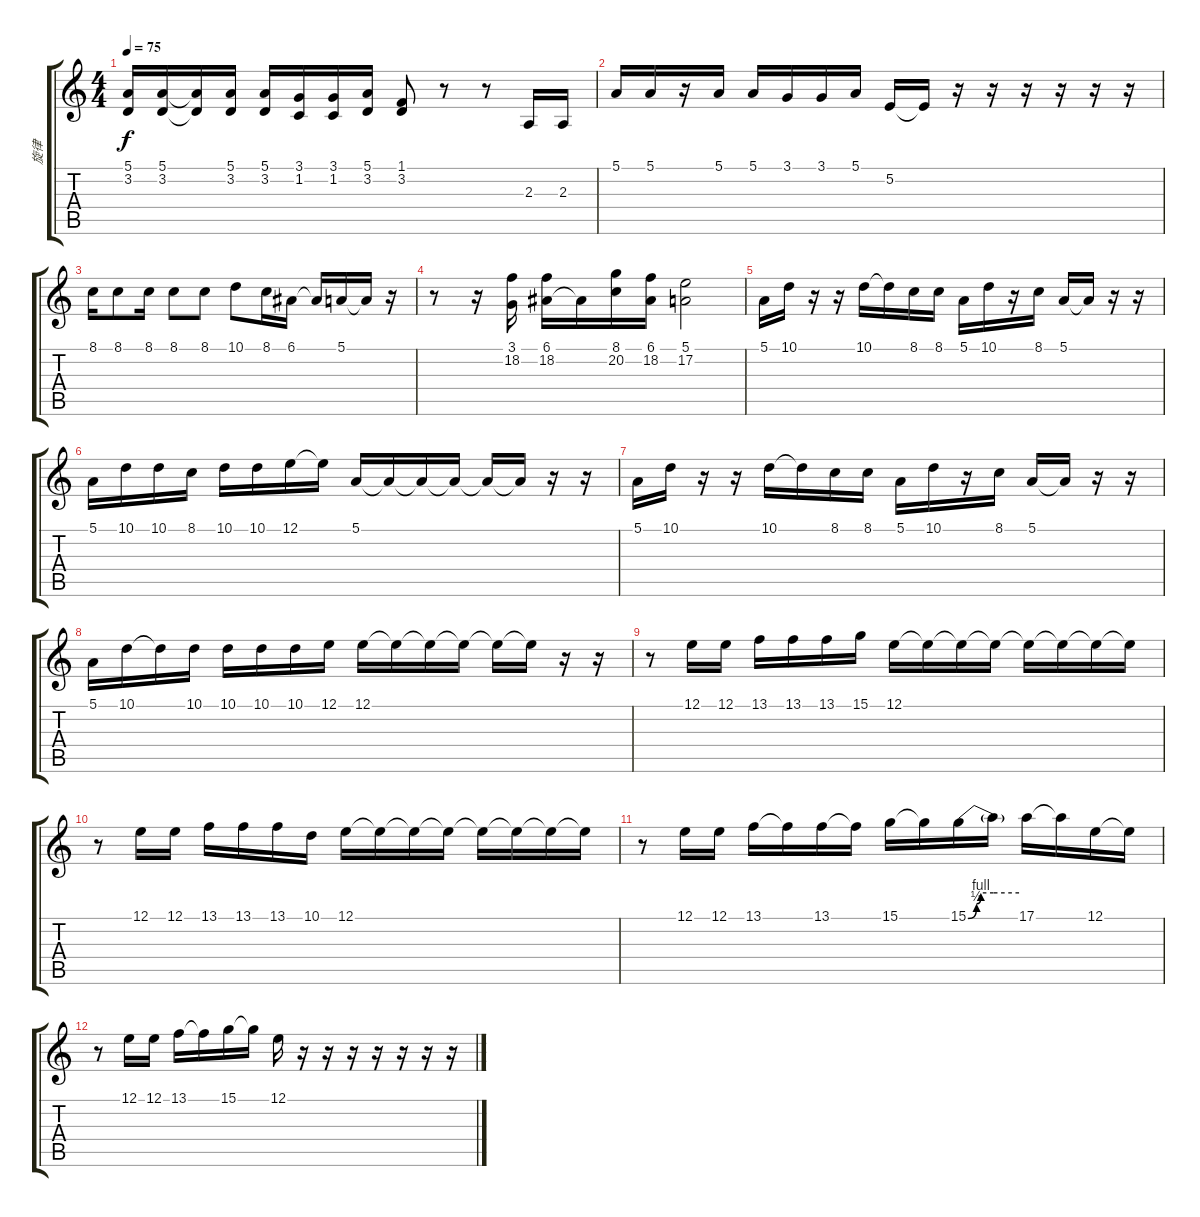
\track ("旋律" "旋律") {instrument altosax}
\staff {score tabs}
\tuning (E4 B3 G3 D3 A2 E2) {hide}
\ts (4 4)
\tempo 75
\clef g2
\ks c
(5.1 3.2).16{dy f} (5.1 3.2).16 (5.1{t} 3.2{t}).16 (5.1 3.2).16 (5.1 3.2).16 (3.1 1.2).16 (3.1 1.2).16 (5.1 3.2).16 (1.1 3.2).8 r.8 r.8 2.3.16 2.3.16 |
5.1.16 5.1.16 r.16 5.1.16 5.1.16 3.1.16 3.1.16 5.1.16 5.2.16 5.2{t}.16 r.16 r.16 r.16 r.16 r.16 r.16 |
8.1.16 8.1.8 8.1.16 8.1.8 8.1.8 10.1.8 8.1.16 6.1.16 6.1{t}.16 5.1.16 5.1{t}.16 r.16 |
r.8 r.16 (3.1 18.2).16 (6.1 18.2).16 6.1{t}.16 (8.1 20.2).16 (6.1 18.2).16 (5.1 17.2).2 |
5.1.16 10.1.16 r.16 r.16 10.1.16 10.1{t}.16 8.1.16 8.1.16 5.1.16 10.1.16 r.16 8.1.16 5.1.16 5.1{t}.16 r.16 r.16 |
5.1.16 10.1.16 10.1.16 8.1.16 10.1.16 10.1.16 12.1.16 12.1{t}.16 5.1.16 5.1{t}.16 5.1{t}.16 5.1{t}.16 5.1{t}.16 5.1{t}.16 r.16 r.16 |
5.1.16 10.1.16 r.16 r.16 10.1.16 10.1{t}.16 8.1.16 8.1.16 5.1.16 10.1.16 r.16 8.1.16 5.1.16 5.1{t}.16 r.16 r.16 |
5.1.16 10.1.16 10.1{t}.16 10.1.16 10.1.16 10.1.16 10.1.16 12.1.16 12.1.16 12.1{t}.16 12.1{t}.16 12.1{t}.16 12.1{t}.16 12.1{t}.16 r.16 r.16 |
r.8 12.1.16 12.1.16 13.1.16 13.1.16 13.1.16 15.1.16 12.1.16 12.1{t}.16 12.1{t}.16 12.1{t}.16 12.1{t}.16 12.1{t}.16 12.1{t}.16 12.1{t}.16 |
r.8 12.1.16 12.1.16 13.1.16 13.1.16 13.1.16 10.1.16 12.1.16 12.1{t}.16 12.1{t}.16 12.1{t}.16 12.1{t}.16 12.1{t}.16 12.1{t}.16 12.1{t}.16 |
r.8 12.1.16 12.1.16 13.1.16 13.1{t}.16 13.1.16 13.1{t}.16 15.1.16 15.1{t}.16 15.1{be (custom 0 0 10 2 15 4 30 4 60 4)}.16 15.1{t}.16 17.1.16 17.1{t}.16 12.1.16 12.1{t}.16 |
r.8 12.1.16 12.1.16 13.1.16 13.1{t}.16 15.1.16 15.1{t}.16 12.1.16 r.16 r.16 r.16 r.16 r.16 r.16 r.16
